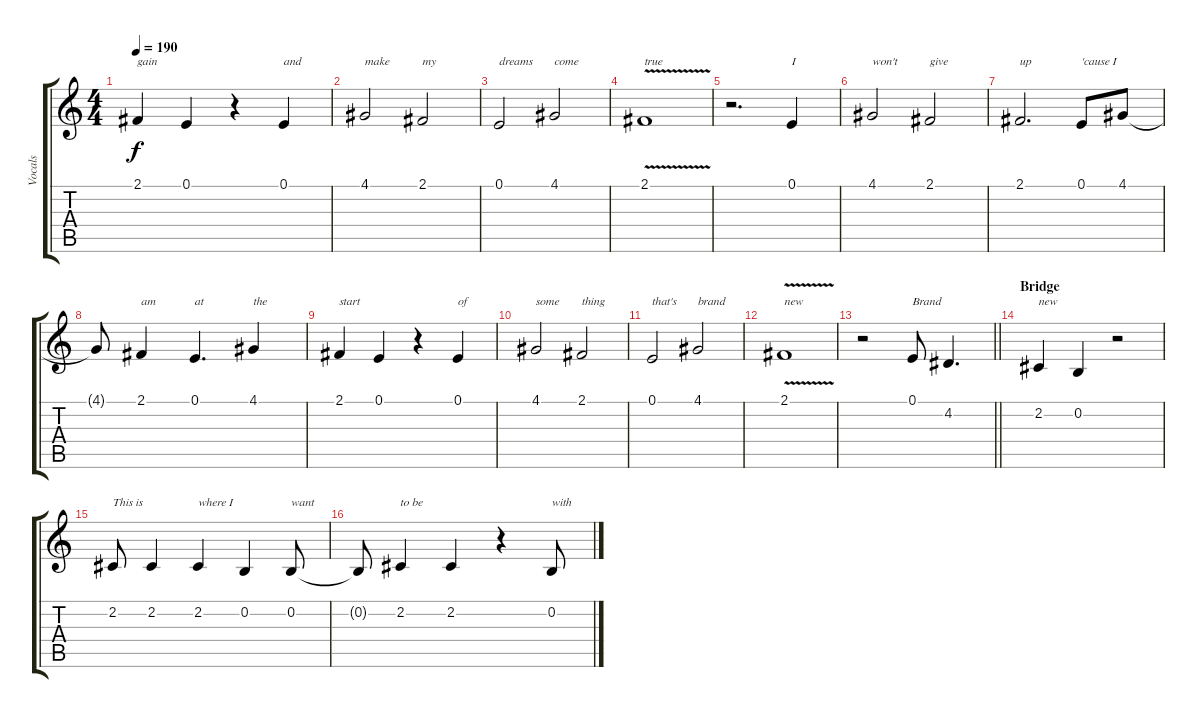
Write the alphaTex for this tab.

\track ("Vocals" "Vocals") {instrument oboe}
\staff {score tabs}
\tuning (E4 B3 G3 D3 A2 E2) {hide}
\ts (4 4)
\tempo 190
\clef g2
\ks c
2.1.4{txt "gain" dy f} 0.1.4 r.4 0.1.4{txt "and"} |
4.1.2{txt "make"} 2.1.2{txt "my"} |
0.1.2{txt "dreams"} 4.1.2{txt "come"} |
2.1{v}.1{txt "true"} |
r.2{d} 0.1.4{txt "I"} |
4.1.2{txt "won't"} 2.1.2{txt "give"} |
2.1.2{d txt "up"} 0.1.8{txt "'cause I"} 4.1.8 |
4.1{t}.8 2.1.4{txt "am"} 0.1.4{d txt "at"} 4.1.4{txt "the"} |
2.1.4{txt "start"} 0.1.4 r.4 0.1.4{txt "of"} |
4.1.2{txt "some"} 2.1.2{txt "thing"} |
0.1.2{txt "that's"} 4.1.2{txt "brand"} |
2.1{v}.1{txt "new"} |
\barLineRight lightlight
r.2 0.1.8{txt "Brand"} 4.2.4{d} |
\section ("" "Bridge")
2.2.4{txt "new"} 0.2.4 r.2 |
2.2.8{txt "This is"} 2.2.4 2.2.4{txt "where I"} 0.2.4 0.2.8{txt "want"} |
0.2{t}.8 2.2.4{txt "to be"} 2.2.4 r.4 0.2.8{txt "with"}
